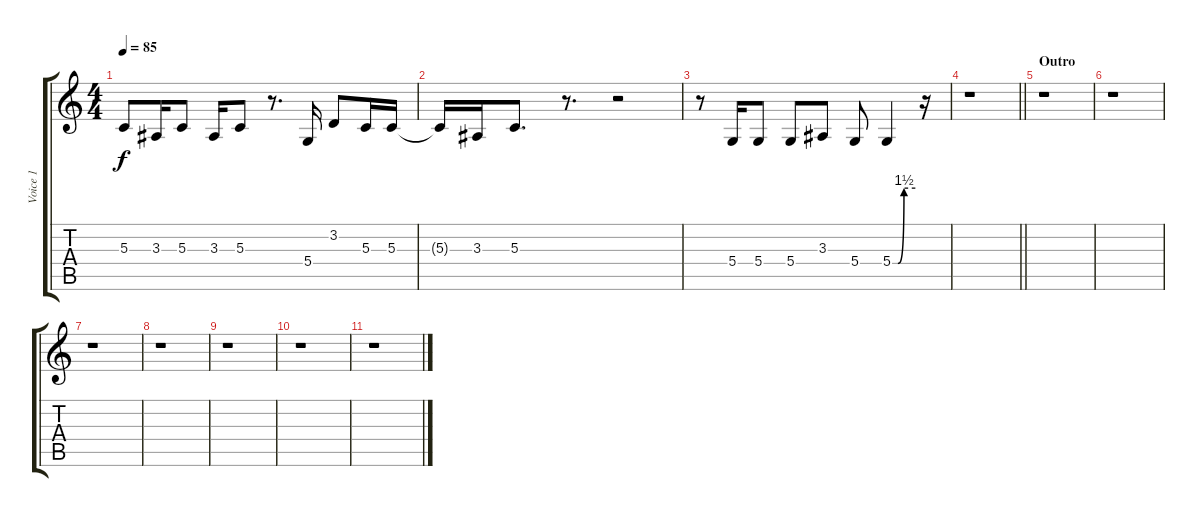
\track ("Voice 1" "Voice 1") {instrument tenorsax}
\staff {score tabs}
\tuning (E4 B3 G3 D3 A2 E2) {hide}
\ts (4 4)
\tempo 85
\clef g2
\ks c
5.3.8{dy f} 3.3.16 5.3.8 3.3.16 5.3.8 r.8{d} 5.4.16 3.2.8 5.3.16 5.3.16 |
5.3{t}.16 3.3.16 5.3.8{d} r.8{d} r.2 |
r.8 5.4.16 5.4.8 5.4.8 3.3.8 5.4.8 5.4{be (custom 0 0 14 0 30 6 60 6)}.4 r.16 |
\barLineRight lightlight
r.1 |
\section ("" "Outro")
r.1 |
r.1 |
r.1 |
r.1 |
r.1 |
r.1 |
r.1
